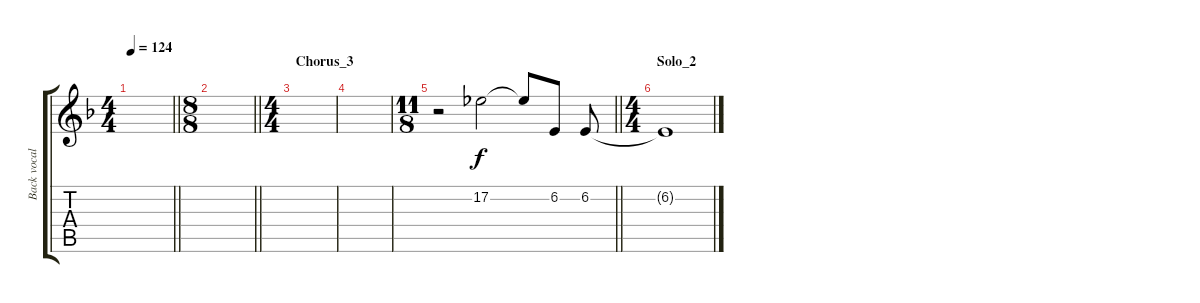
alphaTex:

\track ("Back vocal/Overdub" "Back vocal") {instrument stringensemble1}
\staff {score tabs}
\tuning (Eb4 Bb3 Gb3 Db3 Ab2 Eb2) {hide}
\ts (4 4)
\tempo 124
\clef g2
\barLineRight lightlight
\ks f
|
\ts (8 8)
\barLineRight lightlight
|
\ts (4 4)
\section ("" "Chorus_3")
|
|
\ts (11 8)
\barLineRight lightlight
r.2 17.2.2 17.2{t}.8 6.2.8 6.2.8 |
\ts (4 4)
\section ("" "Solo_2")
6.2{t}.1
